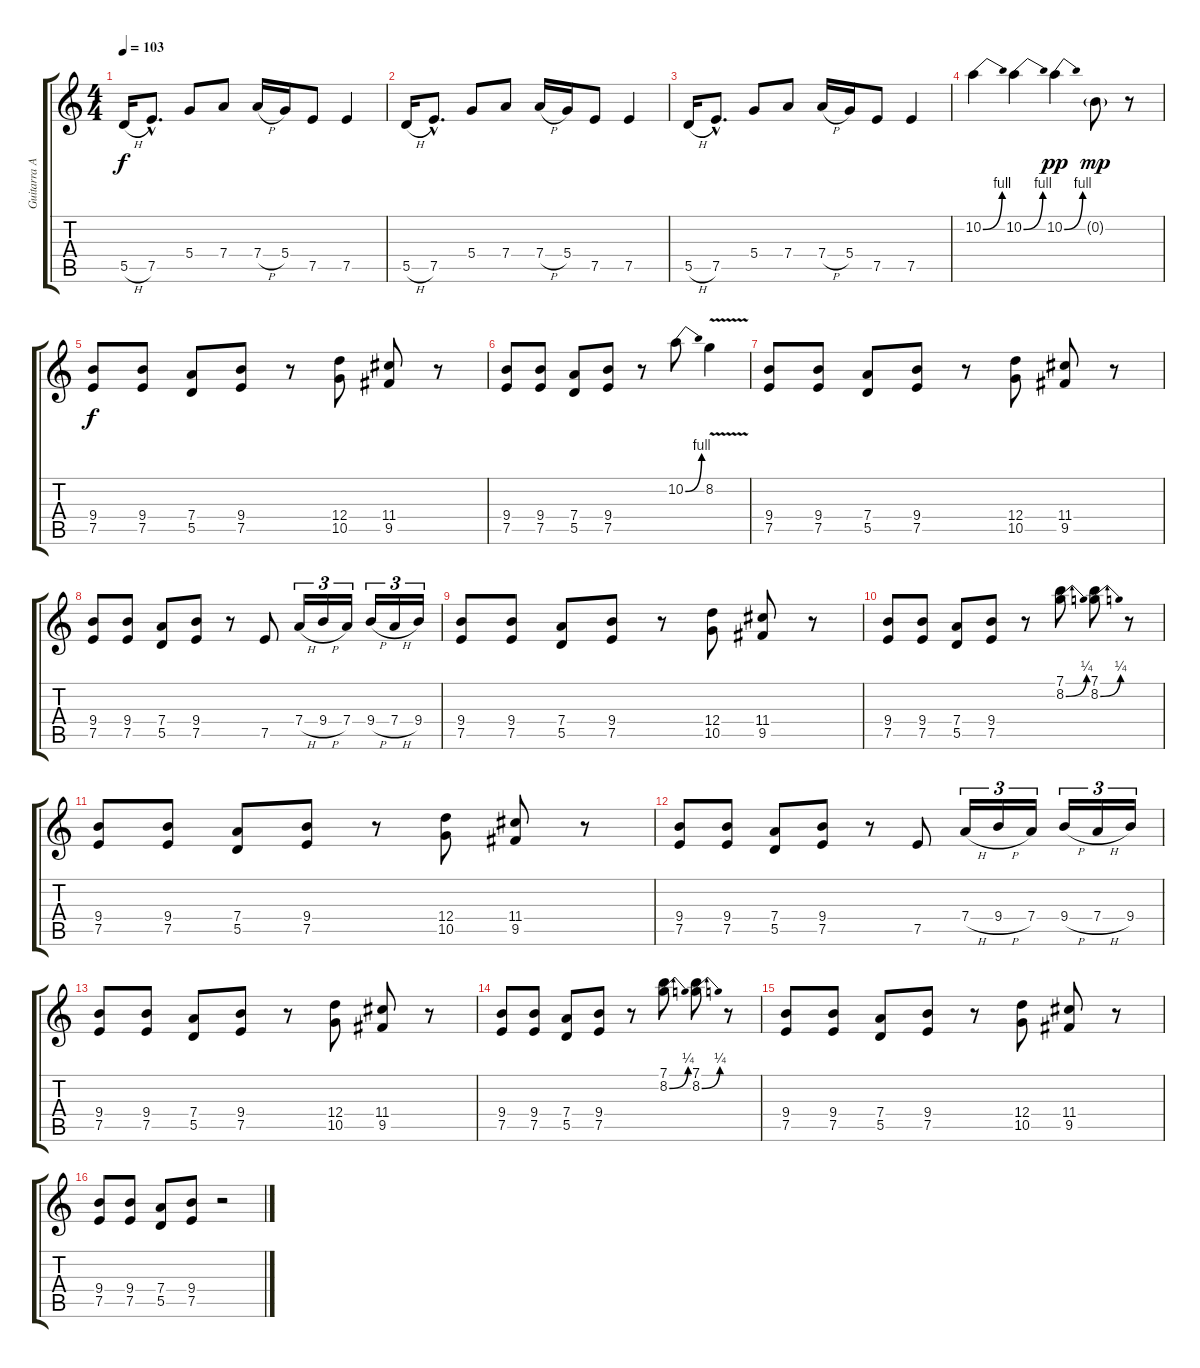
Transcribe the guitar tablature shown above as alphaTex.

\track ("Guitarra A" "Guitarra A") {instrument distortionguitar}
\staff {score tabs}
\tuning (E4 B3 G3 D3 A2 E2) {hide}
\ts (4 4)
\tempo 103
\clef g2
\ks c
5.5{h}.16{dy f} 7.5{hac}.8{d} 5.4.8 7.4.8 7.4{h}.16 5.4.16 7.5.8 7.5.4 |
5.5{h}.16 7.5{hac}.8{d} 5.4.8 7.4.8 7.4{h}.16 5.4.16 7.5.8 7.5.4 |
5.5{h}.16 7.5{hac}.8{d} 5.4.8 7.4.8 7.4{h}.16 5.4.16 7.5.8 7.5.4 |
10.2{be (bend 0 0 60 4)}.4 10.2{be (bend 0 0 60 4)}.4 10.2{be (bend 0 0 60 4)}.4{dy pp} 0.2{g}.8{dy mp} r.8 |
(9.4 7.5).8{dy f} (9.4 7.5).8 (7.4 5.5).8 (9.4 7.5).8 r.8 (12.4 10.5).8 (11.4 9.5).8 r.8 |
(9.4 7.5).8 (9.4 7.5).8 (7.4 5.5).8 (9.4 7.5).8 r.8 10.2{be (bend 0 0 60 4)}.8 8.2{v}.4 |
(9.4 7.5).8 (9.4 7.5).8 (7.4 5.5).8 (9.4 7.5).8 r.8 (12.4 10.5).8 (11.4 9.5).8 r.8 |
(9.4 7.5).8 (9.4 7.5).8 (7.4 5.5).8 (9.4 7.5).8 r.8 7.5.8 7.4{h}.16{tu (3 2)} 9.4{h}.16{tu (3 2)} 7.4.16{tu (3 2)} 9.4{h}.16{tu (3 2)} 7.4{h}.16{tu (3 2)} 9.4.16{tu (3 2)} |
(9.4 7.5).8 (9.4 7.5).8 (7.4 5.5).8 (9.4 7.5).8 r.8 (12.4 10.5).8 (11.4 9.5).8 r.8 |
(9.4 7.5).8 (9.4 7.5).8 (7.4 5.5).8 (9.4 7.5).8 r.8 (7.1 8.2{be (bend 0 0 60 1)}).8 (7.1 8.2{be (bend 0 0 60 1)}).8 r.8 |
(9.4 7.5).8 (9.4 7.5).8 (7.4 5.5).8 (9.4 7.5).8 r.8 (12.4 10.5).8 (11.4 9.5).8 r.8 |
(9.4 7.5).8 (9.4 7.5).8 (7.4 5.5).8 (9.4 7.5).8 r.8 7.5.8 7.4{h}.16{tu (3 2)} 9.4{h}.16{tu (3 2)} 7.4.16{tu (3 2)} 9.4{h}.16{tu (3 2)} 7.4{h}.16{tu (3 2)} 9.4.16{tu (3 2)} |
(9.4 7.5).8 (9.4 7.5).8 (7.4 5.5).8 (9.4 7.5).8 r.8 (12.4 10.5).8 (11.4 9.5).8 r.8 |
(9.4 7.5).8 (9.4 7.5).8 (7.4 5.5).8 (9.4 7.5).8 r.8 (7.1 8.2{be (bend 0 0 60 1)}).8 (7.1 8.2{be (bend 0 0 60 1)}).8 r.8 |
(9.4 7.5).8 (9.4 7.5).8 (7.4 5.5).8 (9.4 7.5).8 r.8 (12.4 10.5).8 (11.4 9.5).8 r.8 |
(9.4 7.5).8 (9.4 7.5).8 (7.4 5.5).8 (9.4 7.5).8 r.2
